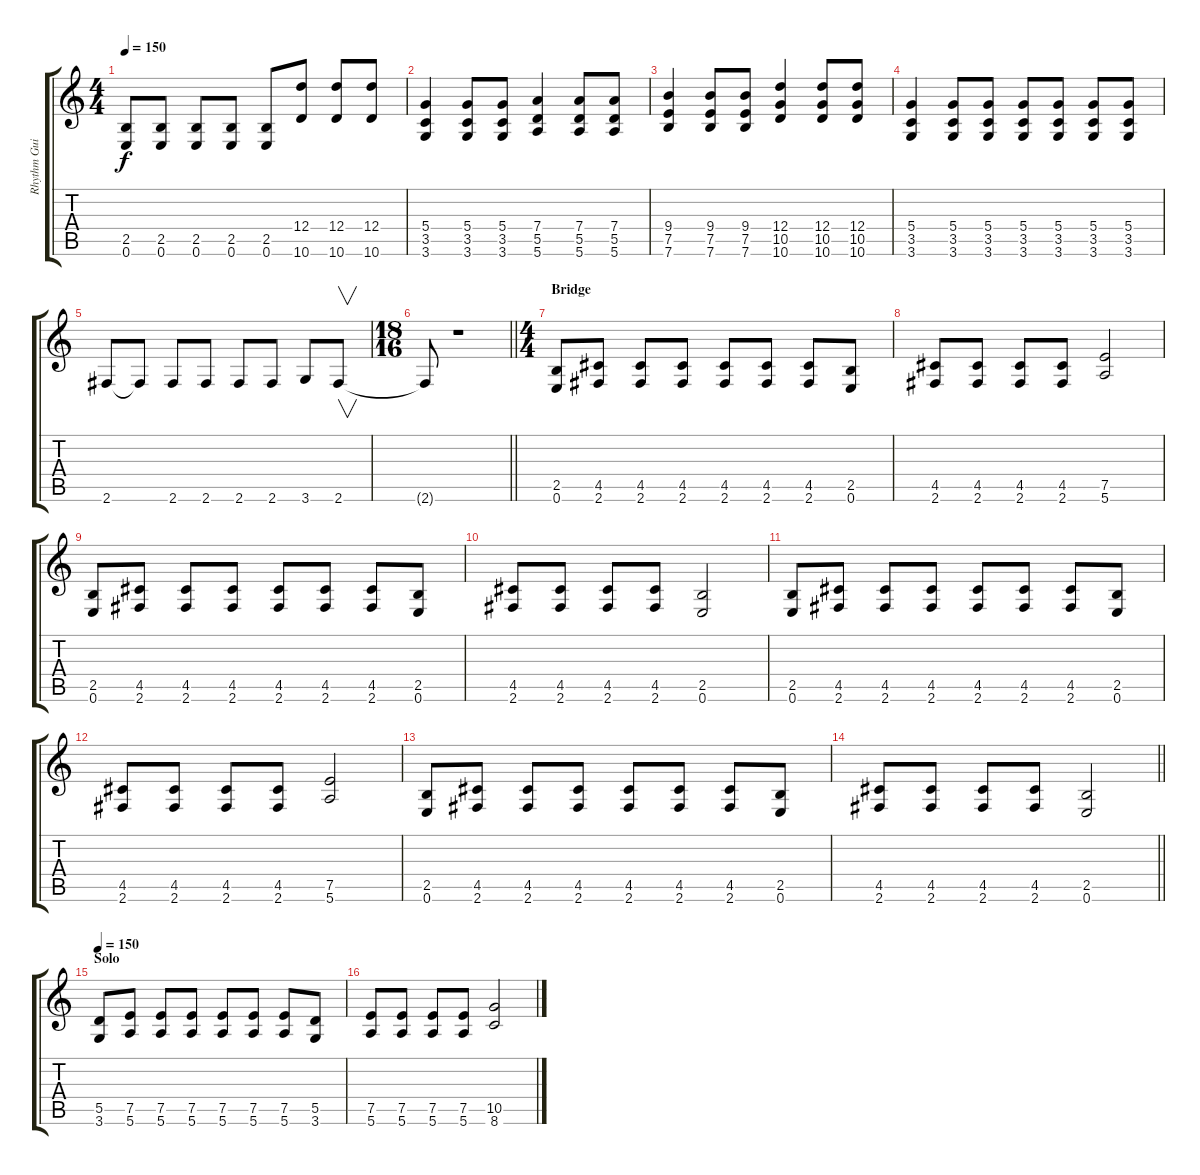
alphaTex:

\track ("Rhythm Guitar" "Rhythm Gui") {instrument electricguitarjazz}
\staff {score tabs}
\tuning (E4 B3 G3 D3 A2 E2) {hide}
\ts (4 4)
\tempo 150
\clef g2
\ks c
(2.5 0.6).8{dy f} (2.5 0.6).8 (2.5 0.6).8 (2.5 0.6).8 (2.5 0.6).8 (12.4 10.6).8 (12.4 10.6).8 (12.4 10.6).8 |
(5.4 3.5 3.6).4 (5.4 3.5 3.6).8 (5.4 3.5 3.6).8 (7.4 5.5 5.6).4 (7.4 5.5 5.6).8 (7.4 5.5 5.6).8 |
(9.4 7.5 7.6).4 (9.4 7.5 7.6).8 (9.4 7.5 7.6).8 (12.4 10.5 10.6).4 (12.4 10.5 10.6).8 (12.4 10.5 10.6).8 |
(5.4 3.5 3.6).4 (5.4 3.5 3.6).8 (5.4 3.5 3.6).8 (5.4 3.5 3.6).8 (5.4 3.5 3.6).8 (5.4 3.5 3.6).8 (5.4 3.5 3.6).8 |
2.6.8 2.6{t}.8 2.6.8 2.6.8 2.6.8 2.6.8 3.6.8 2.6.8{v} |
\ts (18 16)
\barLineRight lightlight
2.6{t}.8 r.1 |
\ts (4 4)
\section ("" "Bridge")
(2.5 0.6).8 (4.5 2.6).8 (4.5 2.6).8 (4.5 2.6).8 (4.5 2.6).8 (4.5 2.6).8 (4.5 2.6).8 (2.5 0.6).8 |
(4.5 2.6).8 (4.5 2.6).8 (4.5 2.6).8 (4.5 2.6).8 (7.5 5.6).2 |
(2.5 0.6).8 (4.5 2.6).8 (4.5 2.6).8 (4.5 2.6).8 (4.5 2.6).8 (4.5 2.6).8 (4.5 2.6).8 (2.5 0.6).8 |
(4.5 2.6).8 (4.5 2.6).8 (4.5 2.6).8 (4.5 2.6).8 (2.5 0.6).2 |
(2.5 0.6).8 (4.5 2.6).8 (4.5 2.6).8 (4.5 2.6).8 (4.5 2.6).8 (4.5 2.6).8 (4.5 2.6).8 (2.5 0.6).8 |
(4.5 2.6).8 (4.5 2.6).8 (4.5 2.6).8 (4.5 2.6).8 (7.5 5.6).2 |
(2.5 0.6).8 (4.5 2.6).8 (4.5 2.6).8 (4.5 2.6).8 (4.5 2.6).8 (4.5 2.6).8 (4.5 2.6).8 (2.5 0.6).8 |
\barLineRight lightlight
(4.5 2.6).8 (4.5 2.6).8 (4.5 2.6).8 (4.5 2.6).8 (2.5 0.6).2 |
\section ("" "Solo")
\tempo 150
(5.5 3.6).8 (7.5 5.6).8 (7.5 5.6).8 (7.5 5.6).8 (7.5 5.6).8 (7.5 5.6).8 (7.5 5.6).8 (5.5 3.6).8 |
(7.5 5.6).8 (7.5 5.6).8 (7.5 5.6).8 (7.5 5.6).8 (10.5 8.6).2
